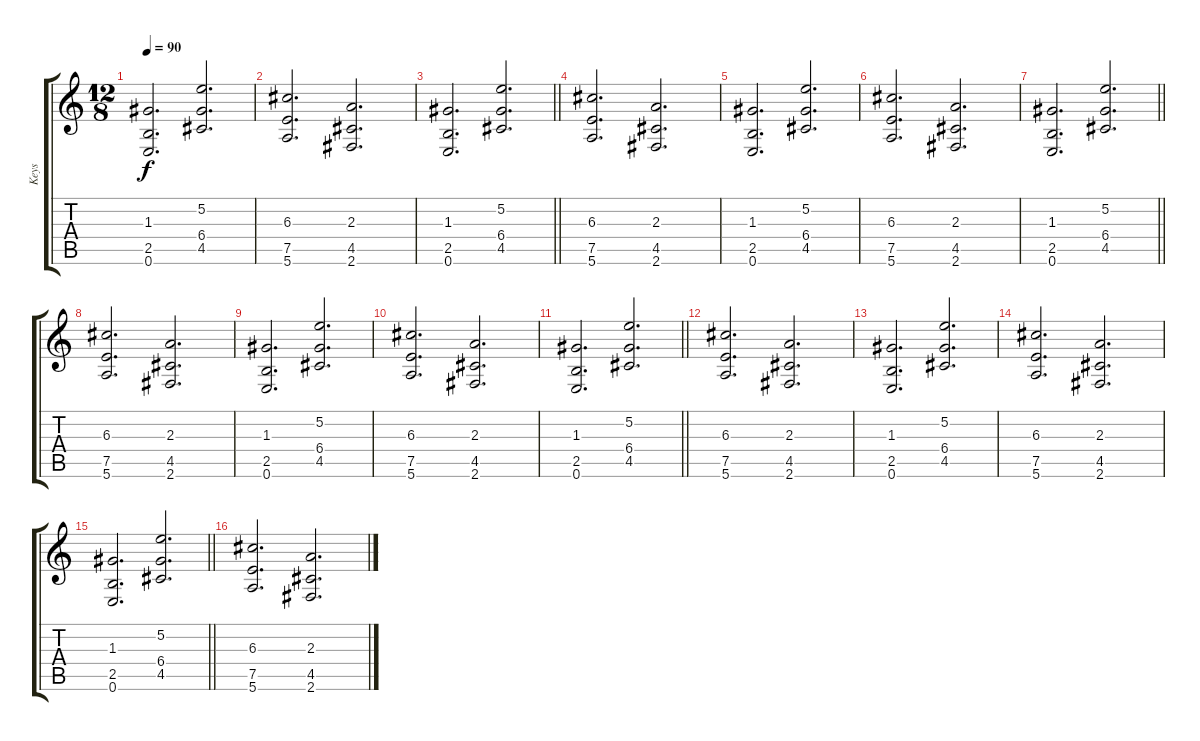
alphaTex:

\track ("Keys" "Keys") {instrument electricguitarclean}
\staff {score tabs}
\tuning (E4 B3 G3 D3 A2 E2) {hide}
\ts (12 8)
\tempo 90
\clef g2
\ks c
(1.3 2.5 0.6).2{d dy f} (5.2 6.4 4.5).2{d} |
(6.3 7.5 5.6).2{d} (2.3 4.5 2.6).2{d} |
\barLineRight lightlight
(1.3 2.5 0.6).2{d} (5.2 6.4 4.5).2{d} |
\section ("" "")
(6.3 7.5 5.6).2{d} (2.3 4.5 2.6).2{d} |
(1.3 2.5 0.6).2{d} (5.2 6.4 4.5).2{d} |
(6.3 7.5 5.6).2{d} (2.3 4.5 2.6).2{d} |
\barLineRight lightlight
(1.3 2.5 0.6).2{d} (5.2 6.4 4.5).2{d} |
\section ("" "")
(6.3 7.5 5.6).2{d} (2.3 4.5 2.6).2{d} |
(1.3 2.5 0.6).2{d} (5.2 6.4 4.5).2{d} |
(6.3 7.5 5.6).2{d} (2.3 4.5 2.6).2{d} |
\barLineRight lightlight
(1.3 2.5 0.6).2{d} (5.2 6.4 4.5).2{d} |
\section ("" "")
(6.3 7.5 5.6).2{d} (2.3 4.5 2.6).2{d} |
(1.3 2.5 0.6).2{d} (5.2 6.4 4.5).2{d} |
(6.3 7.5 5.6).2{d} (2.3 4.5 2.6).2{d} |
\barLineRight lightlight
(1.3 2.5 0.6).2{d} (5.2 6.4 4.5).2{d} |
\section ("" "")
(6.3 7.5 5.6).2{d} (2.3 4.5 2.6).2{d}
